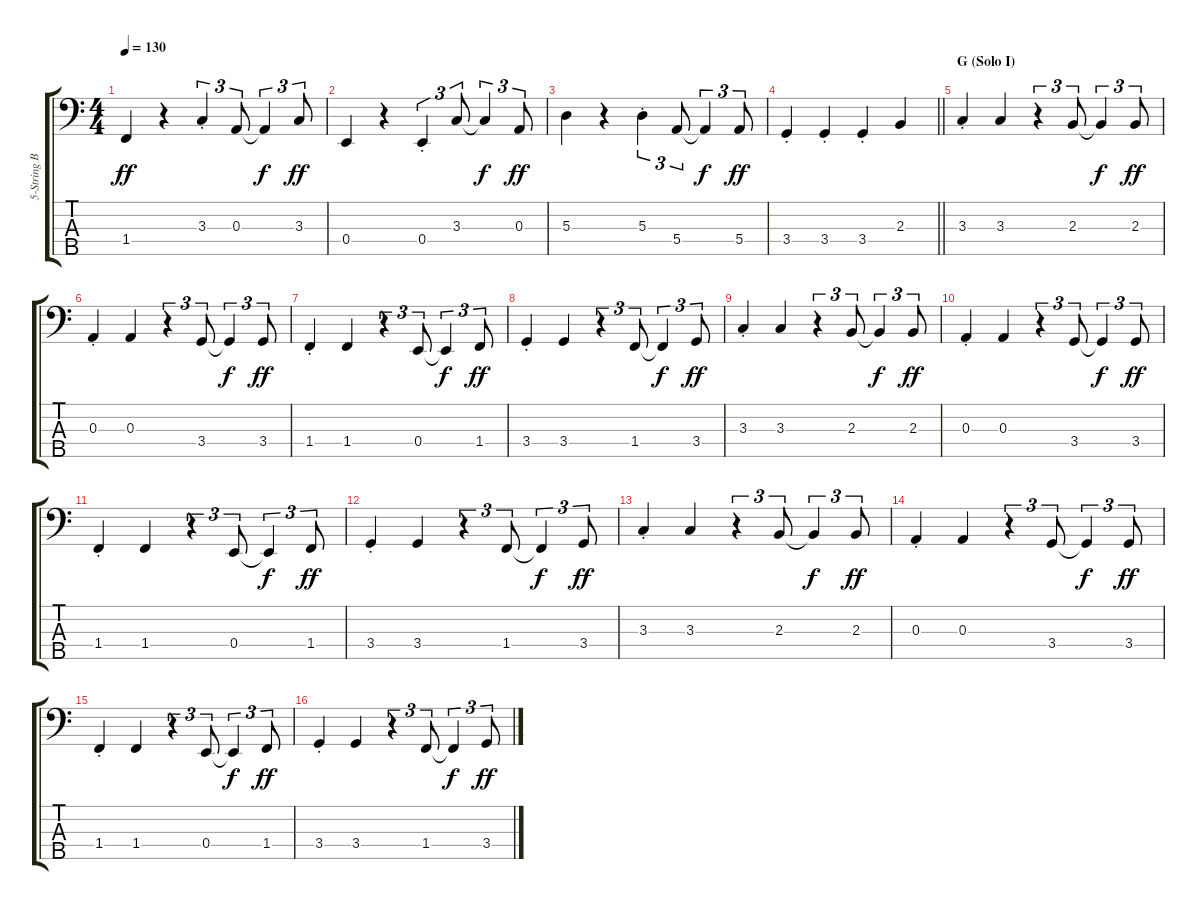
\track ("5-String Bass" "5-String B") {instrument electricbassfinger}
\staff {score tabs}
\tuning (G2 D2 A1 E1 B0) {hide}
\ts (4 4)
\tempo 130
\clef f4
\ks c
1.4.4{dy ff} r.4 3.3{st}.4{tu (3 2)} 0.3.8{tu (3 2)} 0.3{t}.4{tu (3 2) dy f} 3.3.8{tu (3 2) dy ff} |
0.4.4 r.4 0.4{st}.4{tu (3 2)} 3.3.8{tu (3 2)} 3.3{t}.4{tu (3 2) dy f} 0.3.8{tu (3 2) dy ff} |
5.3.4 r.4 5.3{st}.4{tu (3 2)} 5.4.8{tu (3 2)} 5.4{t}.4{tu (3 2) dy f} 5.4.8{tu (3 2) dy ff} |
\barLineRight lightlight
3.4{st}.4 3.4{st}.4 3.4{st}.4 2.3.4 |
\section ("" "G (Solo I)")
3.3{st}.4 3.3.4 r.4{tu (3 2)} 2.3.8{tu (3 2)} 2.3{t}.4{tu (3 2) dy f} 2.3.8{tu (3 2) dy ff} |
0.3{st}.4 0.3.4 r.4{tu (3 2)} 3.4.8{tu (3 2)} 3.4{t}.4{tu (3 2) dy f} 3.4.8{tu (3 2) dy ff} |
1.4{st}.4 1.4.4 r.4{tu (3 2)} 0.4.8{tu (3 2)} 0.4{t}.4{tu (3 2) dy f} 1.4.8{tu (3 2) dy ff} |
3.4{st}.4 3.4.4 r.4{tu (3 2)} 1.4.8{tu (3 2)} 1.4{t}.4{tu (3 2) dy f} 3.4.8{tu (3 2) dy ff} |
3.3{st}.4 3.3.4 r.4{tu (3 2)} 2.3.8{tu (3 2)} 2.3{t}.4{tu (3 2) dy f} 2.3.8{tu (3 2) dy ff} |
0.3{st}.4 0.3.4 r.4{tu (3 2)} 3.4.8{tu (3 2)} 3.4{t}.4{tu (3 2) dy f} 3.4.8{tu (3 2) dy ff} |
1.4{st}.4 1.4.4 r.4{tu (3 2)} 0.4.8{tu (3 2)} 0.4{t}.4{tu (3 2) dy f} 1.4.8{tu (3 2) dy ff} |
3.4{st}.4 3.4.4 r.4{tu (3 2)} 1.4.8{tu (3 2)} 1.4{t}.4{tu (3 2) dy f} 3.4.8{tu (3 2) dy ff} |
3.3{st}.4 3.3.4 r.4{tu (3 2)} 2.3.8{tu (3 2)} 2.3{t}.4{tu (3 2) dy f} 2.3.8{tu (3 2) dy ff} |
0.3{st}.4 0.3.4 r.4{tu (3 2)} 3.4.8{tu (3 2)} 3.4{t}.4{tu (3 2) dy f} 3.4.8{tu (3 2) dy ff} |
1.4{st}.4 1.4.4 r.4{tu (3 2)} 0.4.8{tu (3 2)} 0.4{t}.4{tu (3 2) dy f} 1.4.8{tu (3 2) dy ff} |
3.4{st}.4 3.4.4 r.4{tu (3 2)} 1.4.8{tu (3 2)} 1.4{t}.4{tu (3 2) dy f} 3.4.8{tu (3 2) dy ff}
